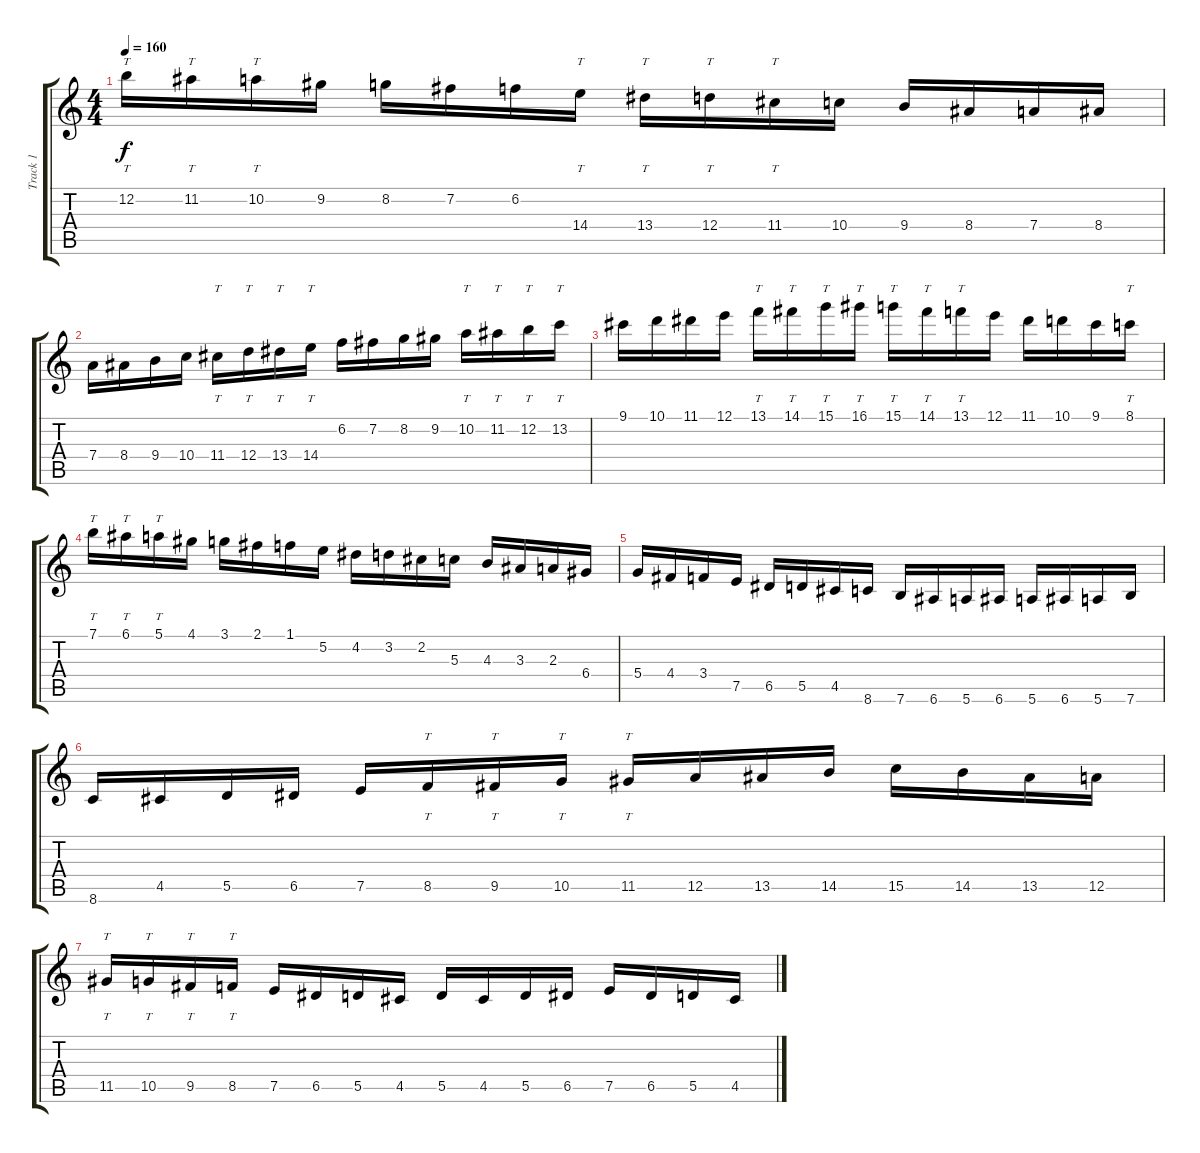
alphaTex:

\track ("Track 1" "Track 1") {instrument electricguitarjazz}
\staff {score tabs}
\tuning (E4 B3 G3 D3 A2 E2) {hide}
\ts (4 4)
\tempo 160
\clef g2
\ks c
12.2.16{tt dy f} 11.2.16{tt} 10.2.16{tt} 9.2.16 8.2.16 7.2.16 6.2.16 14.4.16{tt} 13.4.16{tt} 12.4.16{tt} 11.4.16{tt} 10.4.16 9.4.16 8.4.16 7.4.16 8.4.16 |
7.4.16 8.4.16 9.4.16 10.4.16 11.4.16{tt} 12.4.16{tt} 13.4.16{tt} 14.4.16{tt} 6.2.16 7.2.16 8.2.16 9.2.16 10.2.16{tt} 11.2.16{tt} 12.2.16{tt} 13.2.16{tt} |
9.1.16 10.1.16 11.1.16 12.1.16 13.1.16{tt} 14.1.16{tt} 15.1.16{tt} 16.1.16{tt} 15.1.16{tt} 14.1.16{tt} 13.1.16{tt} 12.1.16 11.1.16 10.1.16 9.1.16 8.1.16{tt} |
7.1.16{tt} 6.1.16{tt} 5.1.16{tt} 4.1.16 3.1.16 2.1.16 1.1.16 5.2.16 4.2.16 3.2.16 2.2.16 5.3.16 4.3.16 3.3.16 2.3.16 6.4.16 |
5.4.16 4.4.16 3.4.16 7.5.16 6.5.16 5.5.16 4.5.16 8.6.16 7.6.16 6.6.16 5.6.16 6.6.16 5.6.16 6.6.16 5.6.16 7.6.16 |
8.6.16 4.5.16 5.5.16 6.5.16 7.5.16 8.5.16{tt} 9.5.16{tt} 10.5.16{tt} 11.5.16{tt} 12.5.16 13.5.16 14.5.16 15.5.16 14.5.16 13.5.16 12.5.16 |
11.5.16{tt} 10.5.16{tt} 9.5.16{tt} 8.5.16{tt} 7.5.16 6.5.16 5.5.16 4.5.16 5.5.16 4.5.16 5.5.16 6.5.16 7.5.16 6.5.16 5.5.16 4.5.16
